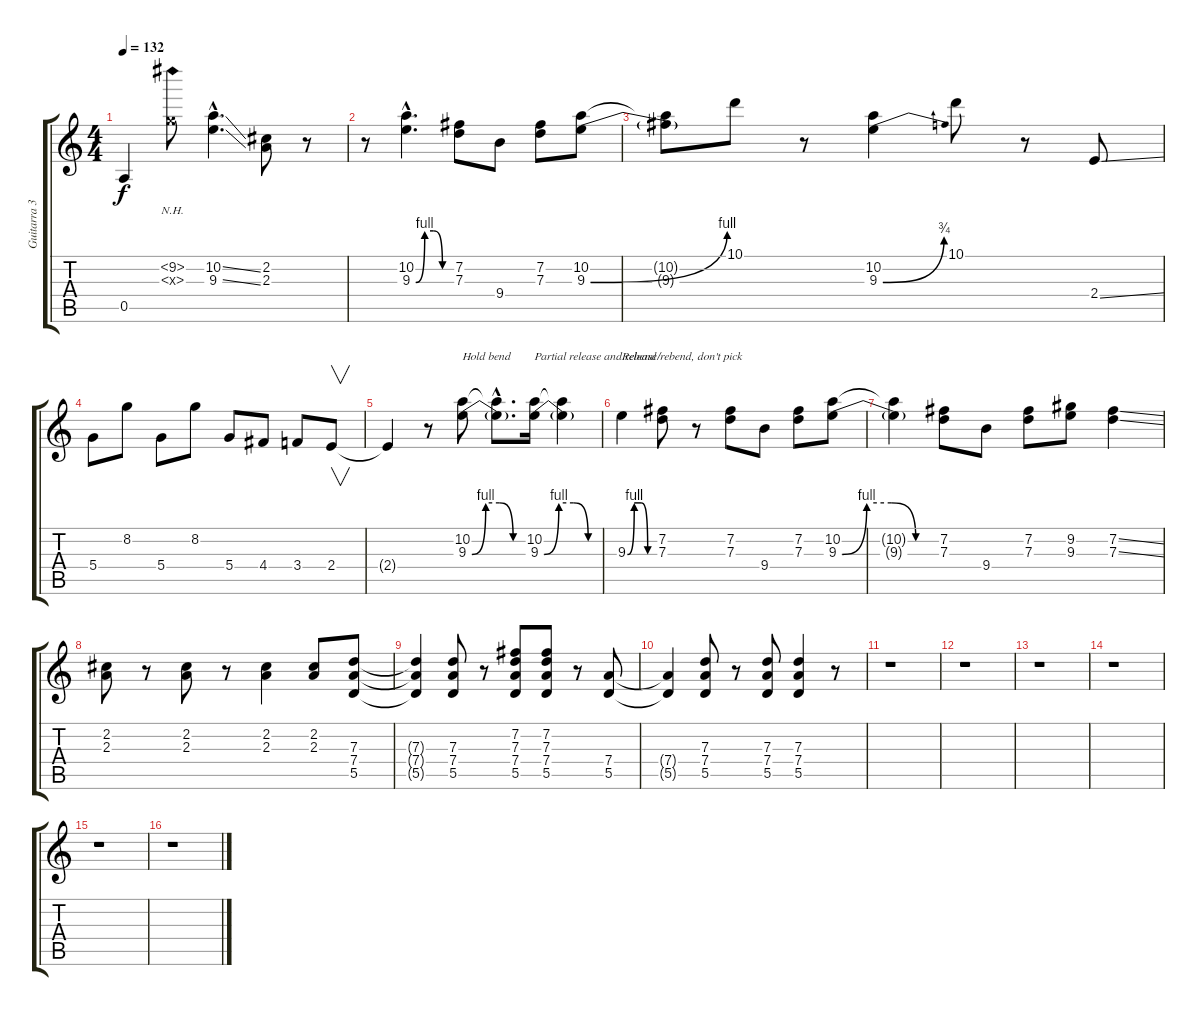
\track ("Guitarra 3" "Guitarra 3") {instrument distortionguitar}
\staff {score tabs}
\tuning (E4 B3 G3 D3 A2 E2) {hide}
\ts (4 4)
\tempo 132
\clef g2
\ks c
0.5{t}.4{dy f} (9.2{nh} -1.3{nh x}).8 (10.2{ss hac} 9.3{ss hac}).4{d} (2.2 2.3).8 r.8 |
r.8 (10.2{hac} 9.3{be (custom 0 0 15 4 30 4 45 0 60 0) hac}).4{d} (7.2 7.3).8 9.4.8 (7.2 7.3).8 (10.2 9.3{be (bend 0 0 60 4)}).8 |
(10.2{t} 9.3{t}).8 10.1.8 r.8 (10.2 9.3{be (bend 0 0 60 3)}).4 10.1.8 r.8 2.4{ss}.8 |
5.4.8 8.2.8 5.4.8 8.2.8 5.4.8 4.4.8 3.4.8 2.4.8{v} |
2.4{t}.4 r.8 (10.2 9.3{be (custom 0 0 15 4 30 4 45 0 60 0)}).8{txt "Hold bend"} (10.2{hac t} 9.3{hac t}).8{d} (10.2 9.3{be (custom 0 0 15 4 30 4 45 0 60 0)}).16{txt "Partial release and rebend"} (10.2{t} 9.3{t}).4 |
9.3{be (custom 0 0 15 4 30 4 45 0 60 0)}.4{txt "Release/rebend, don't pick"} (7.2 7.3).8 r.8 (7.2 7.3).8 9.4.8 (7.2 7.3).8 (10.2 9.3{be (custom 0 0 15 4 30 4 45 0 60 0)}).8 |
(10.2{t} 9.3{t}).4 (7.2 7.3).8 9.4.8 (7.2 7.3).8 (9.2 9.3).8 (7.2{ss} 7.3{ss}).4 |
(2.2 2.3).8 r.8 (2.2 2.3).8 r.8 (2.2 2.3).4 (2.2 2.3).8 (7.3 7.4 5.5).8 |
(7.3{t} 7.4{t} 5.5{t}).4 (7.3 7.4 5.5).8 r.8 (7.2 7.3 7.4 5.5).8 (7.2 7.3 7.4 5.5).8 r.8 (7.4 5.5).8 |
(7.4{t} 5.5{t}).4 (7.3 7.4 5.5).8 r.8 (7.3 7.4 5.5).8 (7.3 7.4 5.5).4 r.8 |
r.1 |
r.1 |
r.1 |
r.1 |
r.1 |
r.1
